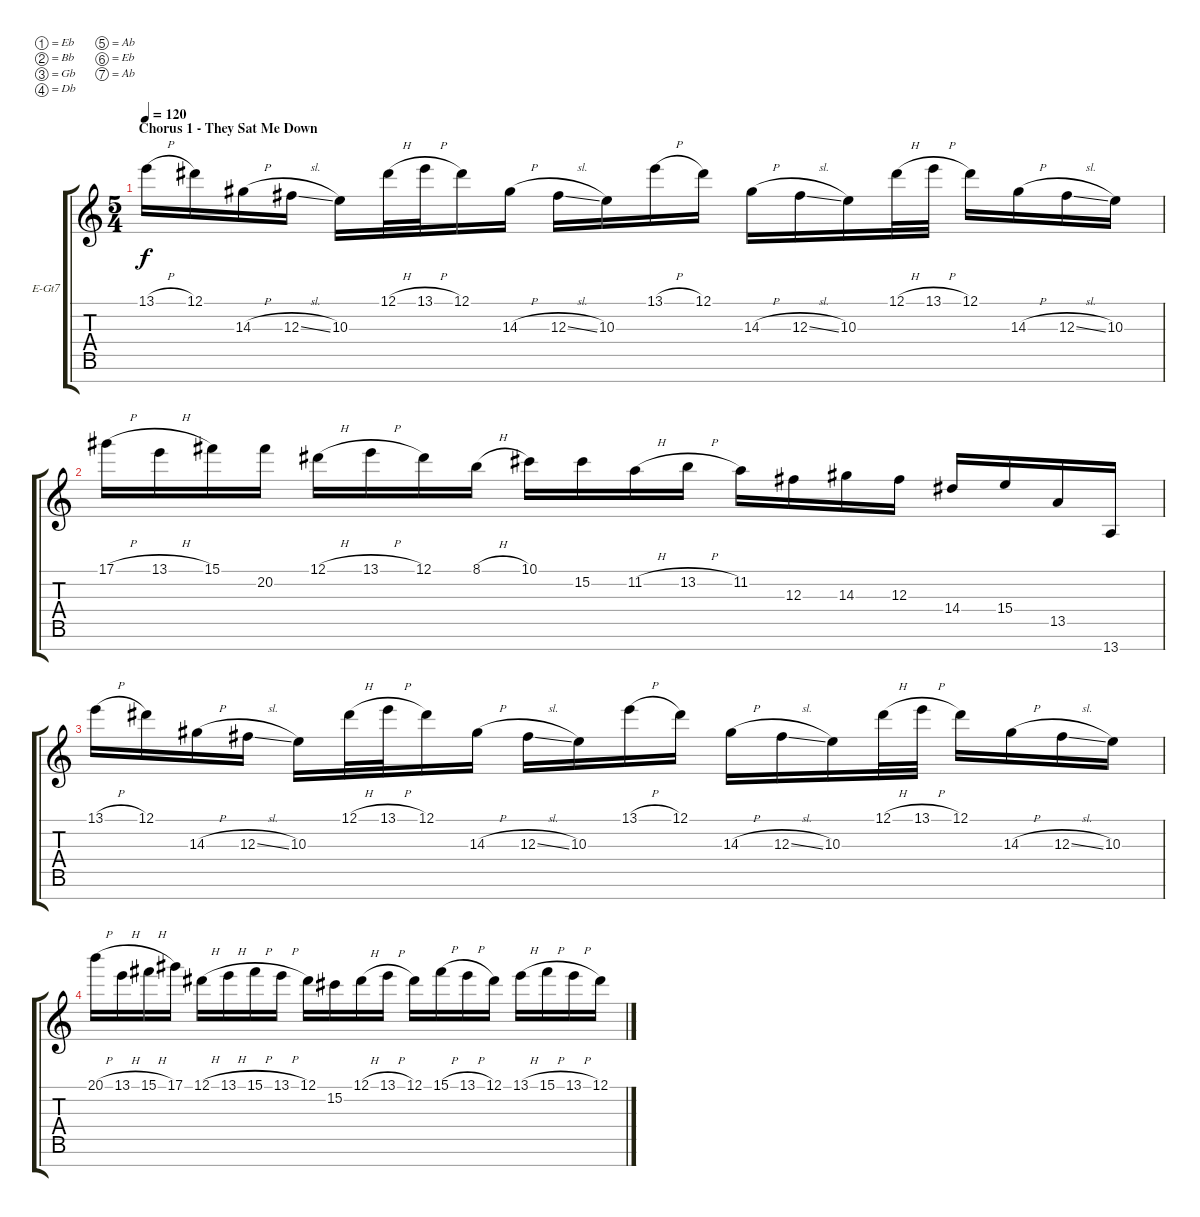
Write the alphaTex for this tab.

\defaultSystemsLayout 4
\bracketExtendMode groupsimilarinstruments
\firstSystemTrackNameOrientation horizontal
\otherSystemsTrackNameOrientation horizontal
\track ("Lead/Harmony Loud" "E-Gt7") {instrument distortionguitar}
\staff {score tabs}
\tuning (Eb4 Bb3 Gb3 Db3 Ab2 Eb2 Ab1)
\ts (5 4)
\section ("" "Chorus 1 - They Sat Me Down")
\tempo 120
\clef g2
\ks c
13.1{h}.16{dy f} 12.1.16 14.3{h}.16 12.3{sl}.16 10.3.16 12.1{h}.32 13.1{h}.32 12.1.16 14.3{h}.16 12.3{sl}.16 10.3.16 13.1{h}.16 12.1.16 14.3{h}.16 12.3{sl}.16 10.3.16 12.1{h}.32 13.1{h}.32 12.1.16 14.3{h}.16 12.3{sl}.16 10.3.16 |
17.1{h}.16 13.1{h}.16 15.1.16 20.2.16 12.1{h}.16 13.1{h}.16 12.1.16 8.1{h}.16 10.1.16 15.2.16 11.2{h}.16 13.2{h}.16 11.2.16 12.3.16 14.3.16 12.3.16 14.4.16 15.4.16 13.5.16 13.7.16 |
13.1{h}.16 12.1.16 14.3{h}.16 12.3{sl}.16 10.3.16 12.1{h}.32 13.1{h}.32 12.1.16 14.3{h}.16 12.3{sl}.16 10.3.16 13.1{h}.16 12.1.16 14.3{h}.16 12.3{sl}.16 10.3.16 12.1{h}.32 13.1{h}.32 12.1.16 14.3{h}.16 12.3{sl}.16 10.3.16 |
20.1{h}.16 13.1{h}.16 15.1{h}.16 17.1.16 12.1{h}.16 13.1{h}.16 15.1{h}.16 13.1{h}.16 12.1.16 15.2.16 12.1{h}.16 13.1{h}.16 12.1.16 15.1{h}.16 13.1{h}.16 12.1.16 13.1{h}.16 15.1{h}.16 13.1{h}.16 12.1.16
